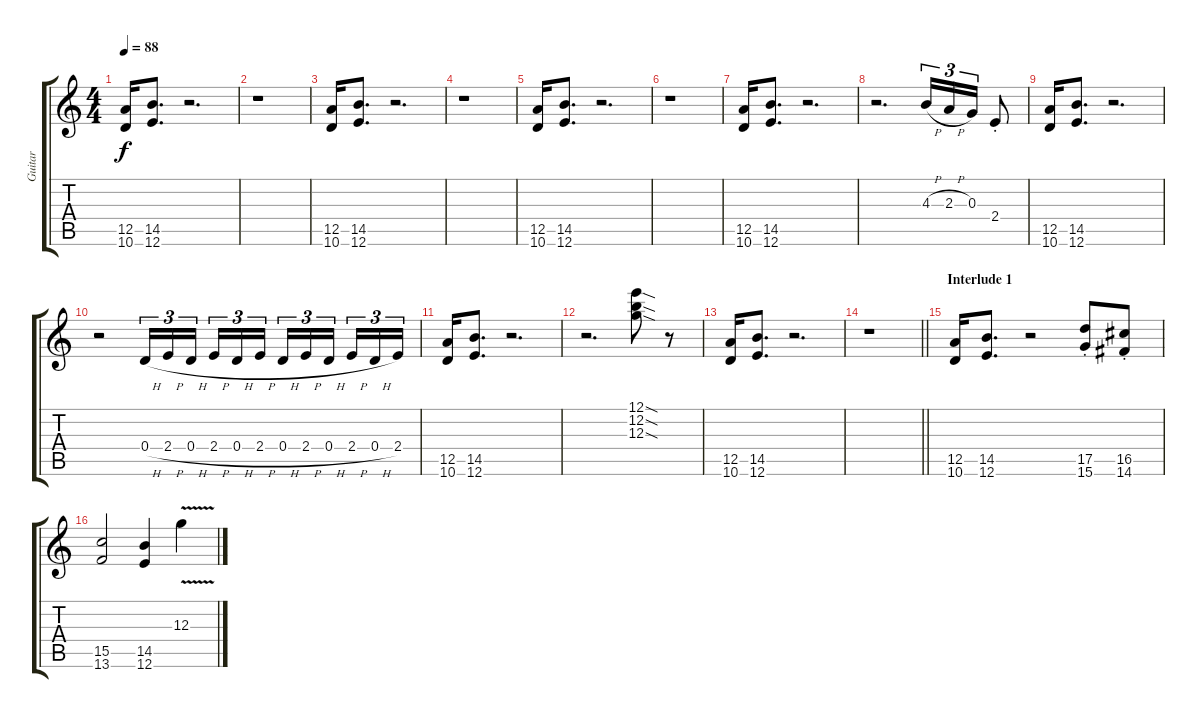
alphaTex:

\track ("Guitar" "Guitar") {instrument distortionguitar}
\staff {score tabs}
\tuning (E4 B3 G3 D3 A2 E2) {hide}
\ts (4 4)
\tempo 88
\clef g2
\ks c
(12.5 10.6).16{dy f} (14.5 12.6).8{d} r.2{d} |
r.1 |
(12.5 10.6).16 (14.5 12.6).8{d} r.2{d} |
r.1 |
(12.5 10.6).16 (14.5 12.6).8{d} r.2{d} |
r.1 |
(12.5 10.6).16 (14.5 12.6).8{d} r.2{d} |
r.2{d} 4.3{h}.16{tu (3 2)} 2.3{h}.16{tu (3 2)} 0.3.16{tu (3 2)} 2.4{st}.8 |
(12.5 10.6).16 (14.5 12.6).8{d} r.2{d} |
r.2 0.4{h}.16{tu (3 2)} 2.4{h}.16{tu (3 2)} 0.4{h}.16{tu (3 2) beam splitsecondary} 2.4{h}.16{tu (3 2)} 0.4{h}.16{tu (3 2)} 2.4{h}.16{tu (3 2)} 0.4{h}.16{tu (3 2)} 2.4{h}.16{tu (3 2)} 0.4{h}.16{tu (3 2) beam splitsecondary} 2.4{h}.16{tu (3 2)} 0.4{h}.16{tu (3 2)} 2.4.16{tu (3 2)} |
(12.5 10.6).16 (14.5 12.6).8{d} r.2{d} |
r.2{d} (12.1{sod} 12.2{sod} 12.3{sod}).8 r.8 |
(12.5 10.6).16 (14.5 12.6).8{d} r.2{d} |
\barLineRight lightlight
r.1 |
\section ("" "Interlude 1")
(12.5 10.6).16 (14.5 12.6).8{d} r.2 (17.5{st} 15.6{st}).8 (16.5{st} 14.6{st}).8 |
(15.5 13.6).2 (14.5 12.6).4 12.3{v}.4
